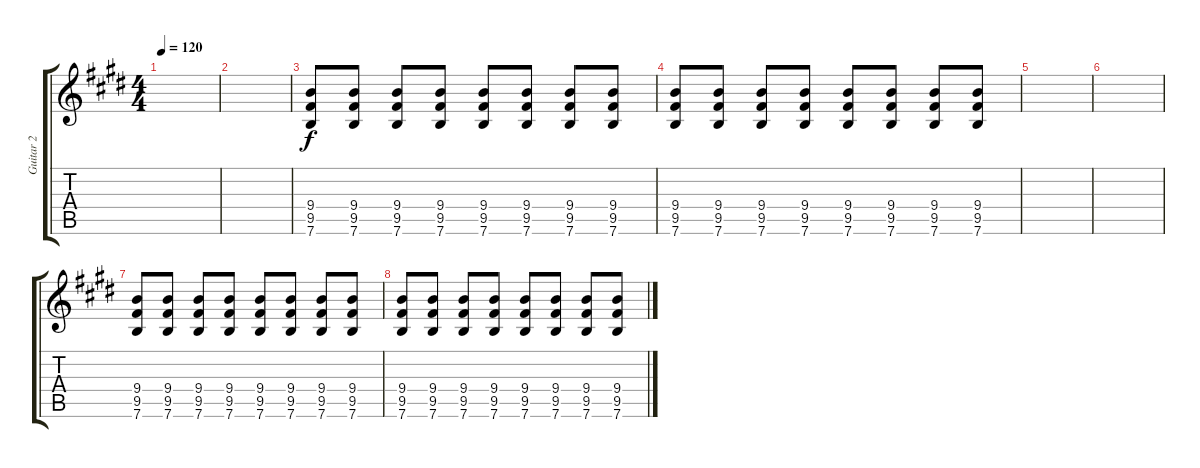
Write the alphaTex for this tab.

\track ("Guitar 2" "Guitar 2") {instrument electricguitarmuted}
\staff {score tabs}
\tuning (E4 B3 G3 D3 A2 E2) {hide}
\ts (4 4)
\tempo 120
\clef g2
\ks e
|
|
(9.4 9.5 7.6).8 (9.4 9.5 7.6).8 (9.4 9.5 7.6).8 (9.4 9.5 7.6).8 (9.4 9.5 7.6).8 (9.4 9.5 7.6).8 (9.4 9.5 7.6).8 (9.4 9.5 7.6).8 |
(9.4 9.5 7.6).8 (9.4 9.5 7.6).8 (9.4 9.5 7.6).8 (9.4 9.5 7.6).8 (9.4 9.5 7.6).8 (9.4 9.5 7.6).8 (9.4 9.5 7.6).8 (9.4 9.5 7.6).8 |
|
|
(9.4 9.5 7.6).8 (9.4 9.5 7.6).8 (9.4 9.5 7.6).8 (9.4 9.5 7.6).8 (9.4 9.5 7.6).8 (9.4 9.5 7.6).8 (9.4 9.5 7.6).8 (9.4 9.5 7.6).8 |
(9.4 9.5 7.6).8 (9.4 9.5 7.6).8 (9.4 9.5 7.6).8 (9.4 9.5 7.6).8 (9.4 9.5 7.6).8 (9.4 9.5 7.6).8 (9.4 9.5 7.6).8 (9.4 9.5 7.6).8
